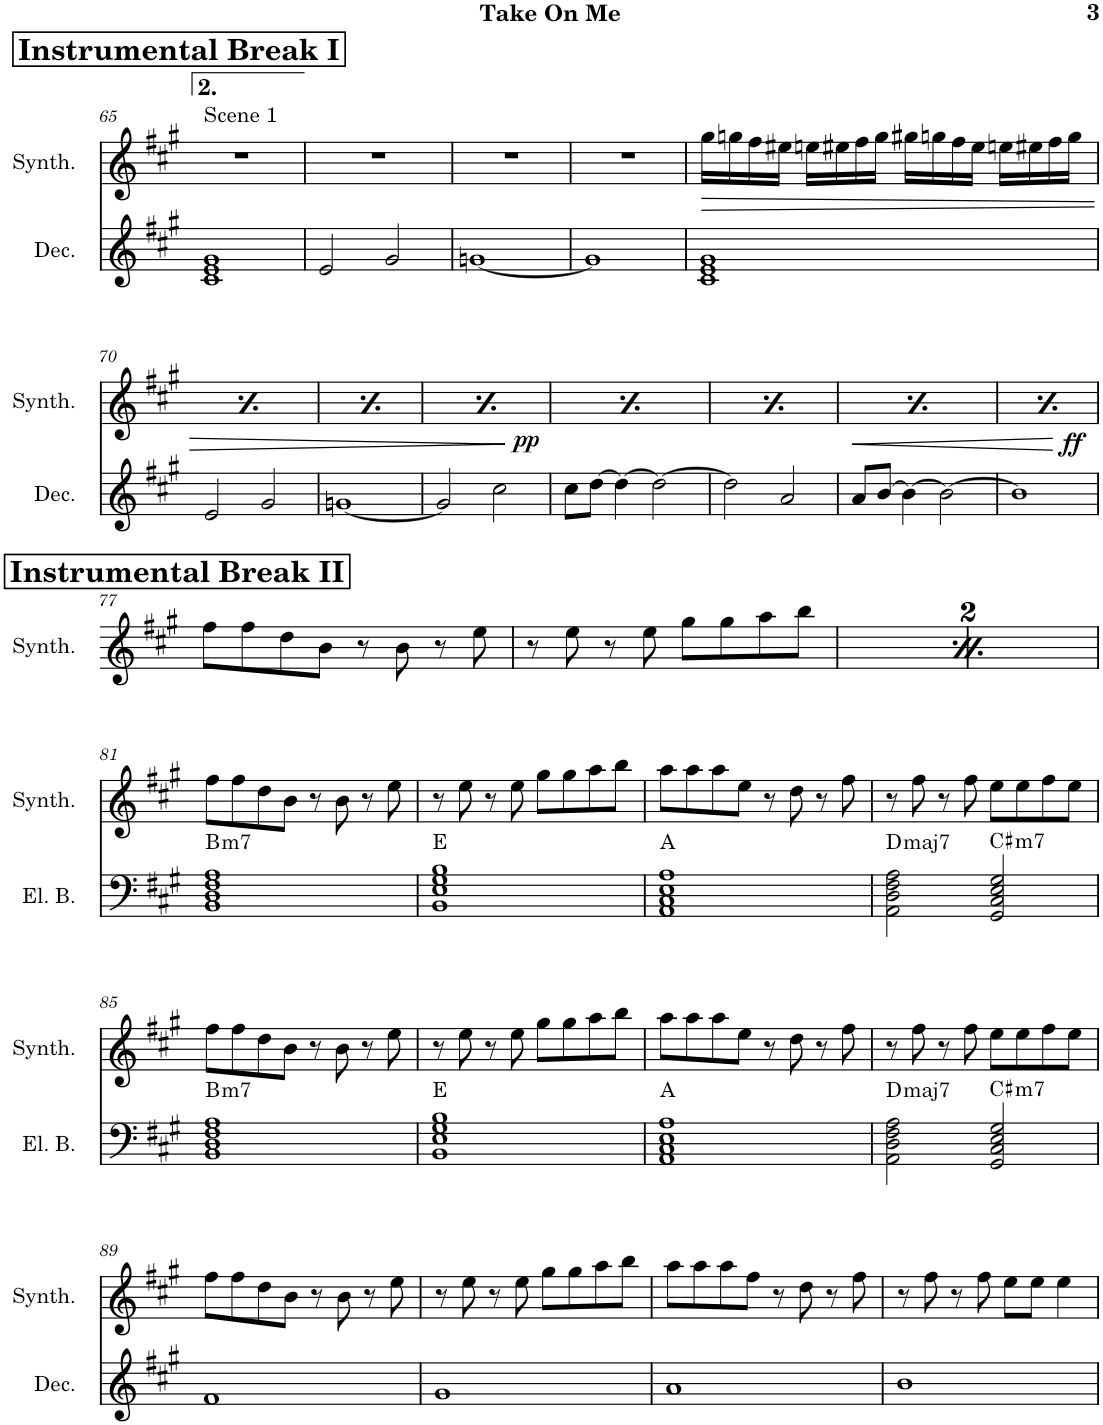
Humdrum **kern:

**kern	**harte	**kern	**kern
*part3	*part3	*part2	*part1
*staff3	*	*staff2	*staff1
*I"Electric Bass	*	*I"SlowDecay	*I"Square Synthesizer
*I'El. B.	*	*	*I'Synth.
!!LO:PB:g=z
*clefF4	*	*clefG2	*clefG2
*Trd7c12	*	*	*
*k[f#c#g#]	*	*k[f#c#g#]	*k[f#c#g#]
*M4/4	*	*M4/4	*M4/4
!!LO:REH:place=s1:a:B:cj:fs=14:t=Instrumental Break I
=65	=65	=65	=65
!	!	!	!LO:TX:a:t=Scene 1
1r	.	1c# 1e 1g#	1r
=66	=66	=66	=66
1r	.	2e/	1r
.	.	2g#/	.
=67	=67	=67	=67
1r	.	[1gn	1r
=68	=68	=68	=68
1r	.	1g]	1r
=69	=69	=69	=69
1r	.	1c# 1e 1g#	16gg#\LL
.	.	.	16ggn\
.	.	.	16ff#\
.	.	.	16ee#X\JJ
.	.	.	16een\LL
.	.	.	16ee#X\
.	.	.	16ff#\
.	.	.	16gg\JJ
.	.	.	16gg#X\LL
.	.	.	16ggn\
.	.	.	16ff#\
.	.	.	16ee#\JJ
.	.	.	16een\LL
.	.	.	16ee#X\
.	.	.	16ff#\
.	.	.	16gg\JJ
!!LO:LB:g=z
=70	=70	=70	=70
1r	.	2e/	16gg#\LL
.	.	.	16ggn\
.	.	.	16ff#\
.	.	.	16ee#X\JJ
.	.	.	16een\LL
.	.	.	16ee#X\
.	.	.	16ff#\
.	.	.	16gg\JJ
.	.	2g#/	16gg#X\LL
.	.	.	16ggn\
.	.	.	16ff#\
.	.	.	16ee#\JJ
.	.	.	16een\LL
.	.	.	16ee#X\
.	.	.	16ff#\
.	.	.	16gg\JJ
=71	=71	=71	=71
1r	.	[1gn	16gg#\LL
.	.	.	16ggn\
.	.	.	16ff#\
.	.	.	16ee#X\JJ
.	.	.	16een\LL
.	.	.	16ee#X\
.	.	.	16ff#\
.	.	.	16gg\JJ
.	.	.	16gg#X\LL
.	.	.	16ggn\
.	.	.	16ff#\
.	.	.	16ee#\JJ
.	.	.	16een\LL
.	.	.	16ee#X\
.	.	.	16ff#\
.	.	.	16gg\JJ
=72	=72	=72	=72
1r	.	2g/]	16gg#\LL
.	.	.	16ggn\
.	.	.	16ff#\
.	.	.	16ee#X\JJ
.	.	.	16een\LL
.	.	.	16ee#X\
.	.	.	16ff#\
.	.	.	16gg\JJ
.	.	2cc#\	16gg#X\LL
.	.	.	16ggn\
.	.	.	16ff#\
.	.	.	16ee#\JJ
.	.	.	16een\LL
.	.	.	16ee#X\
.	.	.	16ff#\
.	.	.	16gg\JJ
=73	=73	=73	=73
1r	.	8cc#\L	16gg#\LL
.	.	.	16ggn\
.	.	[8dd\J	16ff#\
.	.	.	16ee#X\JJ
.	.	4dd\_	16een\LL
.	.	.	16ee#X\
.	.	.	16ff#\
.	.	.	16gg\JJ
.	.	2dd\_	16gg#X\LL
.	.	.	16ggn\
.	.	.	16ff#\
.	.	.	16ee#\JJ
.	.	.	16een\LL
.	.	.	16ee#X\
.	.	.	16ff#\
.	.	.	16gg\JJ
=74	=74	=74	=74
1r	.	2dd\]	16gg#\LL
.	.	.	16ggn\
.	.	.	16ff#\
.	.	.	16ee#X\JJ
.	.	.	16een\LL
.	.	.	16ee#X\
.	.	.	16ff#\
.	.	.	16gg\JJ
.	.	2a/	16gg#X\LL
.	.	.	16ggn\
.	.	.	16ff#\
.	.	.	16ee#\JJ
.	.	.	16een\LL
.	.	.	16ee#X\
.	.	.	16ff#\
.	.	.	16gg\JJ
=75	=75	=75	=75
1r	.	8a/L	16gg#\LL
.	.	.	16ggn\
.	.	[8b/J	16ff#\
.	.	.	16ee#X\JJ
.	.	4b\_	16een\LL
.	.	.	16ee#X\
.	.	.	16ff#\
.	.	.	16gg\JJ
.	.	2b\_	16gg#X\LL
.	.	.	16ggn\
.	.	.	16ff#\
.	.	.	16ee#\JJ
.	.	.	16een\LL
.	.	.	16ee#X\
.	.	.	16ff#\
.	.	.	16gg\JJ
=76	=76	=76	=76
1r	.	1b]	16gg#\LL
.	.	.	16ggn\
.	.	.	16ff#\
.	.	.	16ee#X\JJ
.	.	.	16een\LL
.	.	.	16ee#X\
.	.	.	16ff#\
.	.	.	16gg\JJ
.	.	.	16gg#X\LL
.	.	.	16ggn\
.	.	.	16ff#\
.	.	.	16ee#\JJ
.	.	.	16een\LL
.	.	.	16ee#X\
.	.	.	16ff#\
.	.	.	16gg\JJ
!!LO:LB:g=z
!!LO:REH:place=s1:a:B:cj:fs=14:t=Instrumental Break II
=77	=77	=77	=77
1r	.	1r	8ff#\L
.	.	.	8ff#\
.	.	.	8dd\
.	.	.	8b\J
.	.	.	8r
.	.	.	8b\
.	.	.	8r
.	.	.	8ee\
=78	=78	=78	=78
1r	.	1r	8r
.	.	.	8ee\
.	.	.	8r
.	.	.	8ee\
.	.	.	8gg#\L
.	.	.	8gg#\
.	.	.	8aa\
.	.	.	8bb\J
!!LO:REH:place=s1:a:B:cj:fs=14:t=Instrumental Break II
=79	=79	=79	=79
1r	.	1r	8ff#\L
.	.	.	8ff#\
.	.	.	8dd\
.	.	.	8b\J
.	.	.	8r
.	.	.	8b\
.	.	.	8r
.	.	.	8ee\
=80	=80	=80	=80
1r	.	1r	8r
.	.	.	8ee\
.	.	.	8r
.	.	.	8ee\
.	.	.	8gg#\L
.	.	.	8gg#\
.	.	.	8aa\
.	.	.	8bb\J
!!LO:LB:g=z
=81	=81	=81	=81
!	!LO:H:kt=m7	!	!
1BB 1D 1F# 1A	B:min7	1r	8ff#\L
.	.	.	8ff#\
.	.	.	8dd\
.	.	.	8b\J
.	.	.	8r
.	.	.	8b\
.	.	.	8r
.	.	.	8ee\
=82	=82	=82	=82
1BB 1E 1G# 1B	E:maj	1r	8r
.	.	.	8ee\
.	.	.	8r
.	.	.	8ee\
.	.	.	8gg#\L
.	.	.	8gg#\
.	.	.	8aa\
.	.	.	8bb\J
=83	=83	=83	=83
1AA 1C# 1E 1A	A:maj	1r	8aa\L
.	.	.	8aa\
.	.	.	8aa\
.	.	.	8ee\J
.	.	.	8r
.	.	.	8dd\
.	.	.	8r
.	.	.	8ff#\
=84	=84	=84	=84
!	!LO:H:kt=maj7	!	!
2AA\ 2D\ 2F#\ 2A\	D:maj7	1r	8r
.	.	.	8ff#\
.	.	.	8r
.	.	.	8ff#\
!	!LO:H:kt=m7	!	!
2GG#/ 2C#/ 2E/ 2G#/	C#:min7	.	8ee\L
.	.	.	8ee\
.	.	.	8ff#\
.	.	.	8ee\J
!!LO:LB:g=z
=85	=85	=85	=85
!	!LO:H:kt=m7	!	!
1BB 1D 1F# 1A	B:min7	1r	8ff#\L
.	.	.	8ff#\
.	.	.	8dd\
.	.	.	8b\J
.	.	.	8r
.	.	.	8b\
.	.	.	8r
.	.	.	8ee\
=86	=86	=86	=86
1BB 1E 1G# 1B	E:maj	1r	8r
.	.	.	8ee\
.	.	.	8r
.	.	.	8ee\
.	.	.	8gg#\L
.	.	.	8gg#\
.	.	.	8aa\
.	.	.	8bb\J
=87	=87	=87	=87
1AA 1C# 1E 1A	A:maj	1r	8aa\L
.	.	.	8aa\
.	.	.	8aa\
.	.	.	8ee\J
.	.	.	8r
.	.	.	8dd\
.	.	.	8r
.	.	.	8ff#\
=88	=88	=88	=88
!	!LO:H:kt=maj7	!	!
2AA\ 2D\ 2F#\ 2A\	D:maj7	1r	8r
.	.	.	8ff#\
.	.	.	8r
.	.	.	8ff#\
!	!LO:H:kt=m7	!	!
2GG#/ 2C#/ 2E/ 2G#/	C#:min7	.	8ee\L
.	.	.	8ee\
.	.	.	8ff#\
.	.	.	8ee\J
!!LO:LB:g=z
=89	=89	=89	=89
1r	.	1f#	8ff#\L
.	.	.	8ff#\
.	.	.	8dd\
.	.	.	8b\J
.	.	.	8r
.	.	.	8b\
.	.	.	8r
.	.	.	8ee\
=90	=90	=90	=90
1r	.	1g#	8r
.	.	.	8ee\
.	.	.	8r
.	.	.	8ee\
.	.	.	8gg#\L
.	.	.	8gg#\
.	.	.	8aa\
.	.	.	8bb\J
=91	=91	=91	=91
1r	.	1a	8aa\L
.	.	.	8aa\
.	.	.	8aa\
.	.	.	8ff#\J
.	.	.	8r
.	.	.	8dd\
.	.	.	8r
.	.	.	8ff#\
=92	=92	=92	=92
1r	.	1b	8r
.	.	.	8ff#\
.	.	.	8r
.	.	.	8ff#\
.	.	.	8ee\L
.	.	.	8ee\J
.	.	.	4ee\
=	=	=	=
*-	*-	*-	*-
